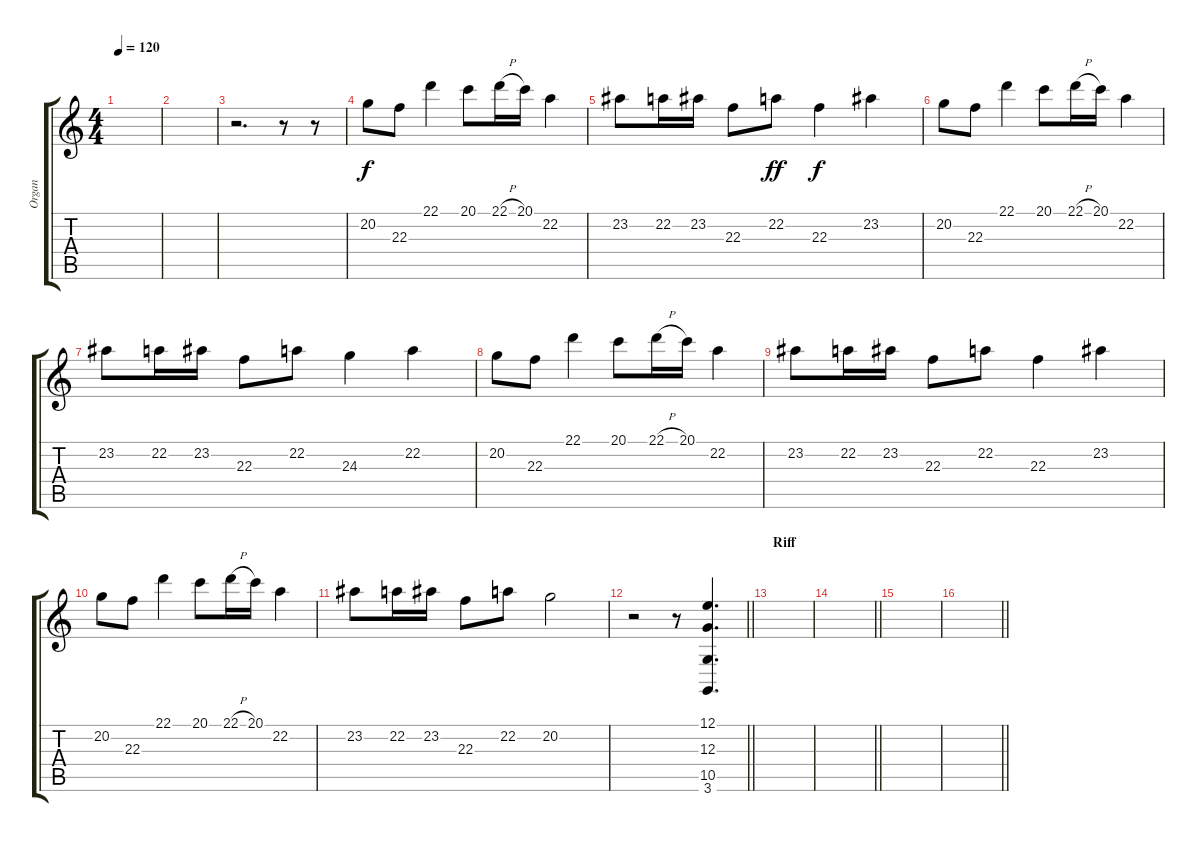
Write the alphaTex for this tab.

\track ("Organ" "Organ") {instrument harmonica}
\staff {score tabs}
\tuning (E4 B3 G3 D3 A2 E2) {hide}
\ts (4 4)
\tempo 120
\clef g2
\ks c
|
|
r.2{d volume 16 balance 8 instrument flute} r.8 r.8 |
20.2.8 22.3.8 22.1.4 20.1.8 22.1{h}.16 20.1.16 22.2.4 |
23.2.8 22.2.16 23.2.16 22.3.8 22.2.8{dy ff} 22.3.4{dy f} 23.2.4 |
20.2.8 22.3.8 22.1.4 20.1.8 22.1{h}.16 20.1.16 22.2.4 |
23.2.8 22.2.16 23.2.16 22.3.8 22.2.8 24.3.4 22.2.4 |
20.2.8 22.3.8 22.1.4 20.1.8 22.1{h}.16 20.1.16 22.2.4 |
23.2.8 22.2.16 23.2.16 22.3.8 22.2.8 22.3.4 23.2.4 |
20.2.8 22.3.8 22.1.4 20.1.8 22.1{h}.16 20.1.16 22.2.4 |
23.2.8 22.2.16 23.2.16 22.3.8 22.2.8 20.2.2 |
\barLineRight lightlight
r.2 r.8 (12.1 12.3 10.5 3.6).4{d instrument reversecymbal} |
\section ("" "Riff")
|
\barLineRight lightlight
|
|
\barLineRight lightlight
